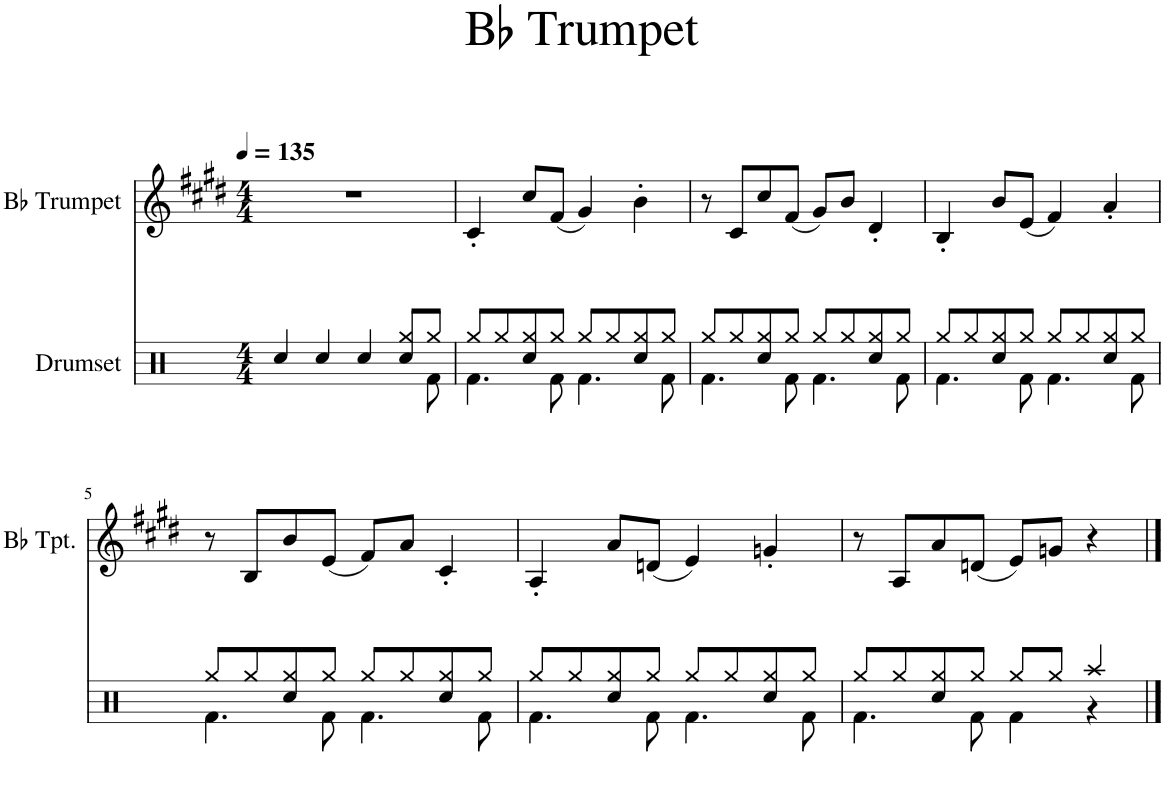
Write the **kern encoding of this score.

**kern
*part1
*staff1
*I"Bb Trumpet
*I'Bb Tpt.
!!LO:PB:g=z
*clefG2
*Trd1c2
*k[f#c#g#d#]
*M4/4
=1
1r
=2
4c#'/
8cc#/L
(8f#/J
4g#/)
4b'\
=3
8r
8c#/L
8cc#/
(8f#/J
8g#/L)
8b/J
4d-'/
=4
4B'/
8b/L
(8e/J
4f#/)
4a'/
!!LO:LB:g=z
=5
8r
8B/L
8b/
(8e/J
8f#/L)
8a/J
4c-'/
=6
4A'/
8a/L
(8dn/J
4e/)
4gn'/
=7
8r
8A/L
8a/
(8dn/J
8e/L)
8gn/J
4r
==
*-
